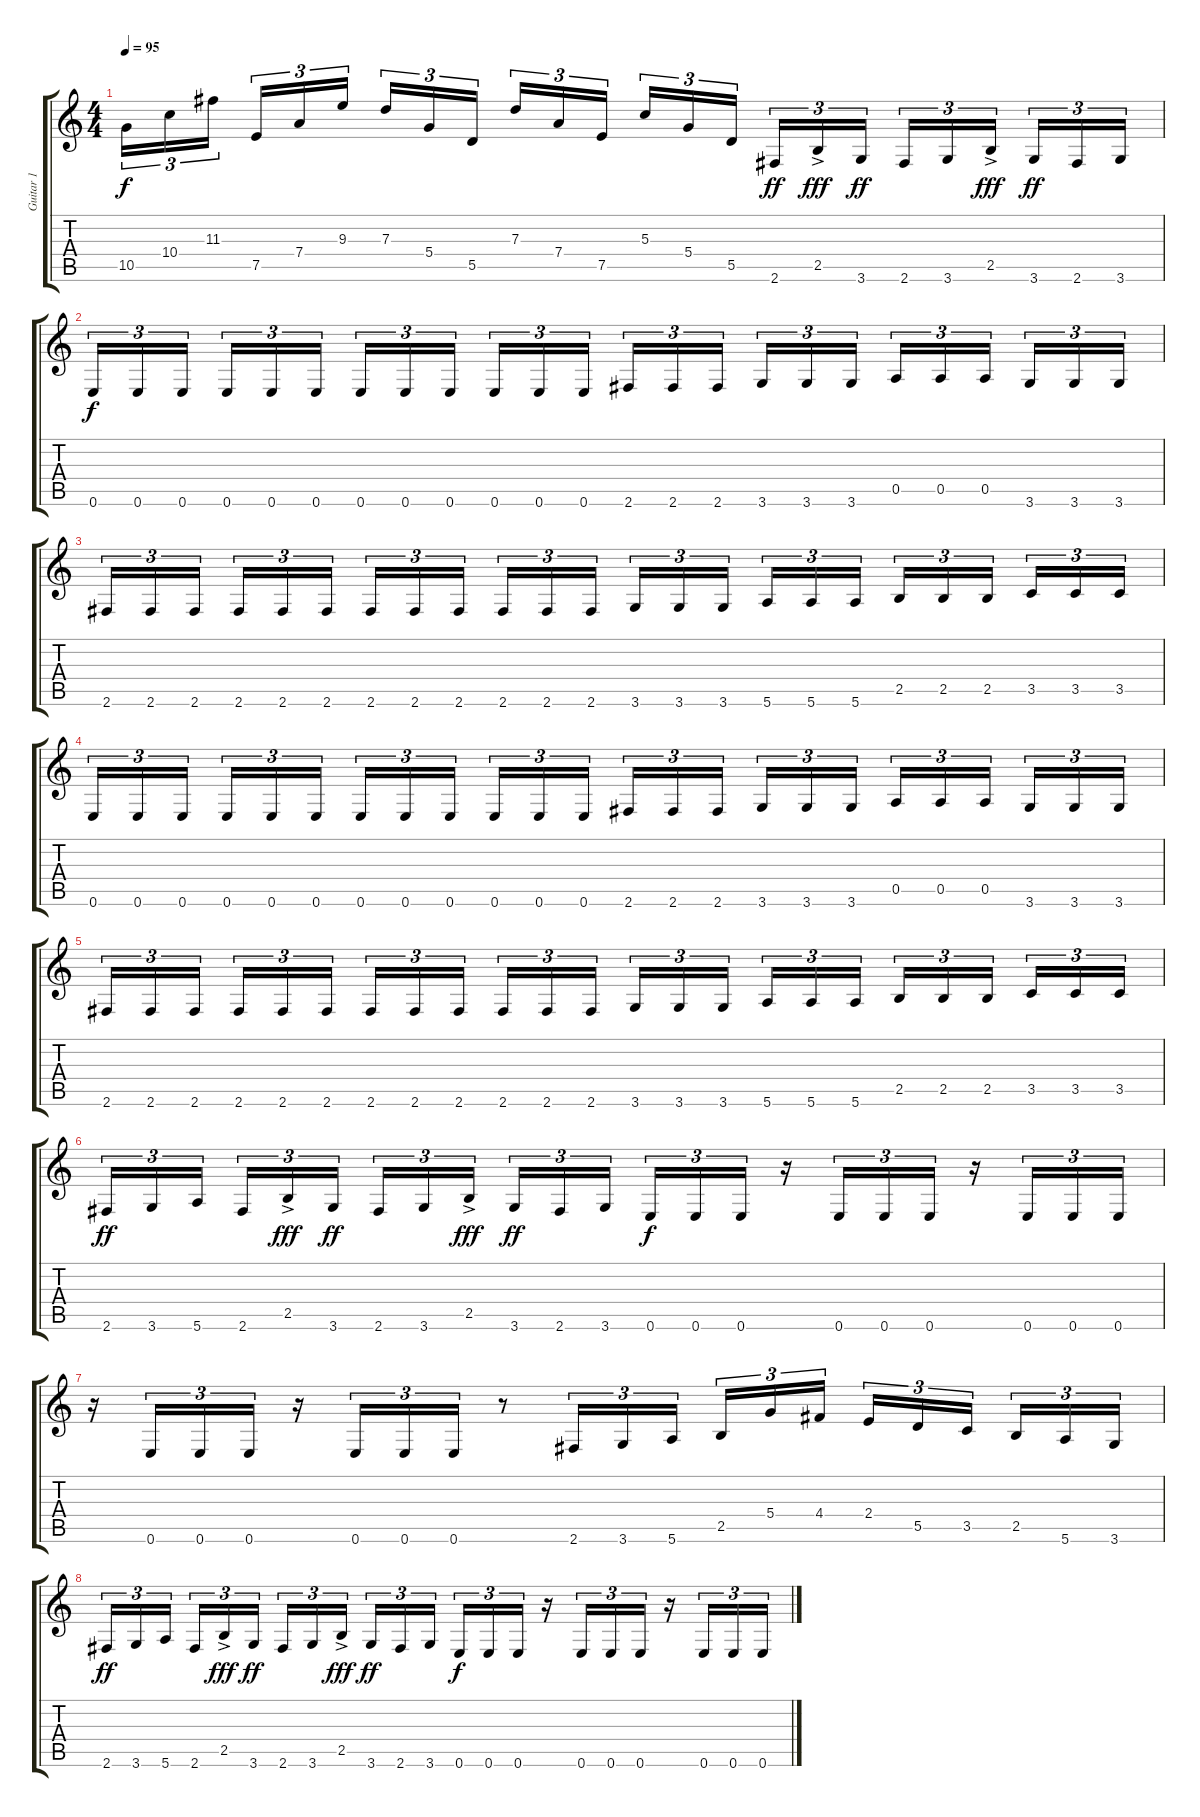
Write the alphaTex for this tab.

\track ("Guitar 1" "Guitar 1") {instrument distortionguitar}
\staff {score tabs}
\tuning (E4 B3 G3 D3 A2 E2) {hide}
\ts (4 4)
\tempo 95
\clef g2
\ks c
10.5.16{tu (3 2) dy f} 10.4.16{tu (3 2)} 11.3.16{tu (3 2)} 7.5.16{tu (3 2)} 7.4.16{tu (3 2)} 9.3.16{tu (3 2)} 7.3.16{tu (3 2)} 5.4.16{tu (3 2)} 5.5.16{tu (3 2)} 7.3.16{tu (3 2)} 7.4.16{tu (3 2)} 7.5.16{tu (3 2)} 5.3.16{tu (3 2)} 5.4.16{tu (3 2)} 5.5.16{tu (3 2)} 2.6.16{tu (3 2) dy ff} 2.5{ac}.16{tu (3 2) dy fff} 3.6.16{tu (3 2) dy ff} 2.6.16{tu (3 2)} 3.6.16{tu (3 2)} 2.5{ac}.16{tu (3 2) dy fff} 3.6.16{tu (3 2) dy ff} 2.6.16{tu (3 2)} 3.6.16{tu (3 2)} |
0.6.16{tu (3 2) dy f} 0.6.16{tu (3 2)} 0.6.16{tu (3 2)} 0.6.16{tu (3 2)} 0.6.16{tu (3 2)} 0.6.16{tu (3 2)} 0.6.16{tu (3 2)} 0.6.16{tu (3 2)} 0.6.16{tu (3 2)} 0.6.16{tu (3 2)} 0.6.16{tu (3 2)} 0.6.16{tu (3 2)} 2.6.16{tu (3 2)} 2.6.16{tu (3 2)} 2.6.16{tu (3 2)} 3.6.16{tu (3 2)} 3.6.16{tu (3 2)} 3.6.16{tu (3 2)} 0.5.16{tu (3 2)} 0.5.16{tu (3 2)} 0.5.16{tu (3 2)} 3.6.16{tu (3 2)} 3.6.16{tu (3 2)} 3.6.16{tu (3 2)} |
2.6.16{tu (3 2)} 2.6.16{tu (3 2)} 2.6.16{tu (3 2)} 2.6.16{tu (3 2)} 2.6.16{tu (3 2)} 2.6.16{tu (3 2)} 2.6.16{tu (3 2)} 2.6.16{tu (3 2)} 2.6.16{tu (3 2)} 2.6.16{tu (3 2)} 2.6.16{tu (3 2)} 2.6.16{tu (3 2)} 3.6.16{tu (3 2)} 3.6.16{tu (3 2)} 3.6.16{tu (3 2)} 5.6.16{tu (3 2)} 5.6.16{tu (3 2)} 5.6.16{tu (3 2)} 2.5.16{tu (3 2)} 2.5.16{tu (3 2)} 2.5.16{tu (3 2)} 3.5.16{tu (3 2)} 3.5.16{tu (3 2)} 3.5.16{tu (3 2)} |
0.6.16{tu (3 2)} 0.6.16{tu (3 2)} 0.6.16{tu (3 2)} 0.6.16{tu (3 2)} 0.6.16{tu (3 2)} 0.6.16{tu (3 2)} 0.6.16{tu (3 2)} 0.6.16{tu (3 2)} 0.6.16{tu (3 2)} 0.6.16{tu (3 2)} 0.6.16{tu (3 2)} 0.6.16{tu (3 2)} 2.6.16{tu (3 2)} 2.6.16{tu (3 2)} 2.6.16{tu (3 2)} 3.6.16{tu (3 2)} 3.6.16{tu (3 2)} 3.6.16{tu (3 2)} 0.5.16{tu (3 2)} 0.5.16{tu (3 2)} 0.5.16{tu (3 2)} 3.6.16{tu (3 2)} 3.6.16{tu (3 2)} 3.6.16{tu (3 2)} |
2.6.16{tu (3 2)} 2.6.16{tu (3 2)} 2.6.16{tu (3 2)} 2.6.16{tu (3 2)} 2.6.16{tu (3 2)} 2.6.16{tu (3 2)} 2.6.16{tu (3 2)} 2.6.16{tu (3 2)} 2.6.16{tu (3 2)} 2.6.16{tu (3 2)} 2.6.16{tu (3 2)} 2.6.16{tu (3 2)} 3.6.16{tu (3 2)} 3.6.16{tu (3 2)} 3.6.16{tu (3 2)} 5.6.16{tu (3 2)} 5.6.16{tu (3 2)} 5.6.16{tu (3 2)} 2.5.16{tu (3 2)} 2.5.16{tu (3 2)} 2.5.16{tu (3 2)} 3.5.16{tu (3 2)} 3.5.16{tu (3 2)} 3.5.16{tu (3 2)} |
2.6.16{tu (3 2) dy ff} 3.6.16{tu (3 2)} 5.6.16{tu (3 2)} 2.6.16{tu (3 2)} 2.5{ac}.16{tu (3 2) dy fff} 3.6.16{tu (3 2) dy ff} 2.6.16{tu (3 2)} 3.6.16{tu (3 2)} 2.5{ac}.16{tu (3 2) dy fff} 3.6.16{tu (3 2) dy ff} 2.6.16{tu (3 2)} 3.6.16{tu (3 2)} 0.6.16{tu (3 2) dy f} 0.6.16{tu (3 2)} 0.6.16{tu (3 2)} r.16 0.6.16{tu (3 2)} 0.6.16{tu (3 2)} 0.6.16{tu (3 2)} r.16 0.6.16{tu (3 2)} 0.6.16{tu (3 2)} 0.6.16{tu (3 2)} |
r.16 0.6.16{tu (3 2)} 0.6.16{tu (3 2)} 0.6.16{tu (3 2)} r.16 0.6.16{tu (3 2)} 0.6.16{tu (3 2)} 0.6.16{tu (3 2)} r.8 2.6.16{tu (3 2)} 3.6.16{tu (3 2)} 5.6.16{tu (3 2)} 2.5.16{tu (3 2)} 5.4.16{tu (3 2)} 4.4.16{tu (3 2)} 2.4.16{tu (3 2)} 5.5.16{tu (3 2)} 3.5.16{tu (3 2)} 2.5.16{tu (3 2)} 5.6.16{tu (3 2)} 3.6.16{tu (3 2)} |
2.6.16{tu (3 2) dy ff} 3.6.16{tu (3 2)} 5.6.16{tu (3 2)} 2.6.16{tu (3 2)} 2.5{ac}.16{tu (3 2) dy fff} 3.6.16{tu (3 2) dy ff} 2.6.16{tu (3 2)} 3.6.16{tu (3 2)} 2.5{ac}.16{tu (3 2) dy fff} 3.6.16{tu (3 2) dy ff} 2.6.16{tu (3 2)} 3.6.16{tu (3 2)} 0.6.16{tu (3 2) dy f} 0.6.16{tu (3 2)} 0.6.16{tu (3 2)} r.16 0.6.16{tu (3 2)} 0.6.16{tu (3 2)} 0.6.16{tu (3 2)} r.16 0.6.16{tu (3 2)} 0.6.16{tu (3 2)} 0.6.16{tu (3 2)}
